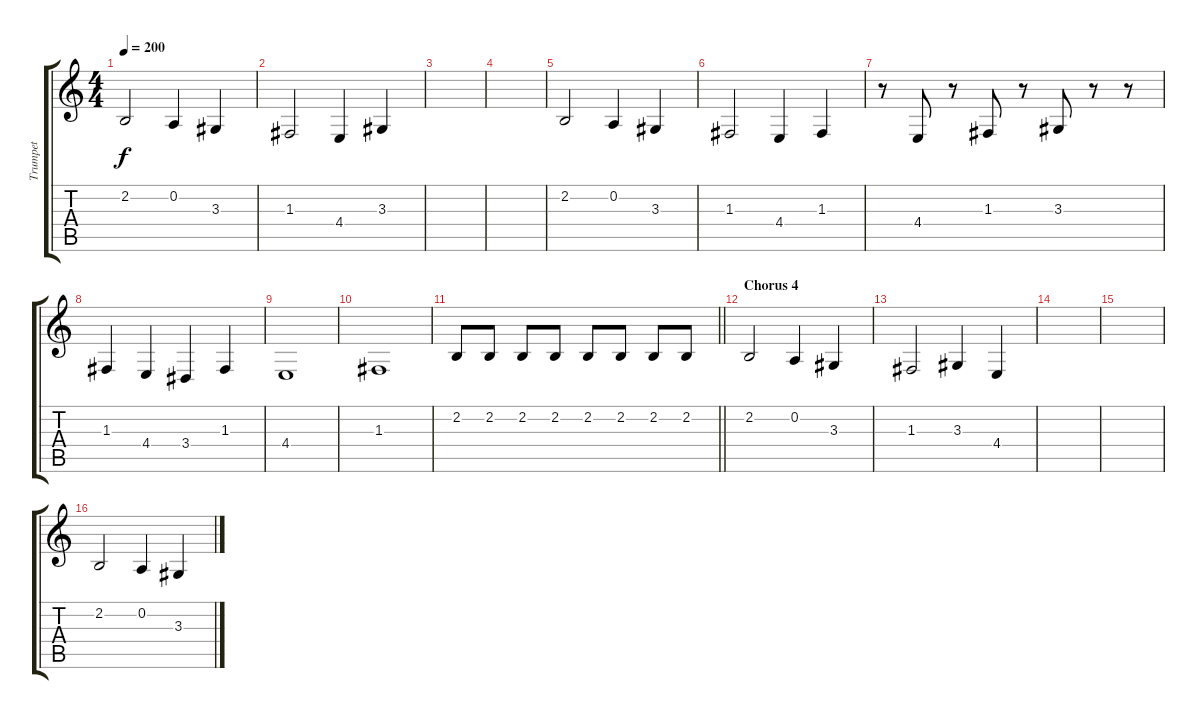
\track ("Trumpet" "Trumpet") {instrument trumpet}
\staff {score tabs}
\tuning (D4 A3 F3 C3 G2 D2) {hide}
\ts (4 4)
\tempo 200
\clef g2
\ks c
2.2.2{dy f} 0.2.4 3.3.4 |
1.3.2 4.4.4 3.3.4 |
|
|
2.2.2 0.2.4 3.3.4 |
1.3.2 4.4.4 1.3.4 |
r.8 4.4.8 r.8 1.3.8 r.8 3.3.8 r.8 r.8 |
1.3.4 4.4.4 3.4.4 1.3.4 |
4.4.1 |
1.3.1 |
\barLineRight lightlight
2.2.8 2.2.8 2.2.8 2.2.8 2.2.8 2.2.8 2.2.8 2.2.8 |
\section ("" "Chorus 4")
2.2.2 0.2.4 3.3.4 |
1.3.2 3.3.4 4.4.4 |
|
|
2.2.2 0.2.4 3.3.4
